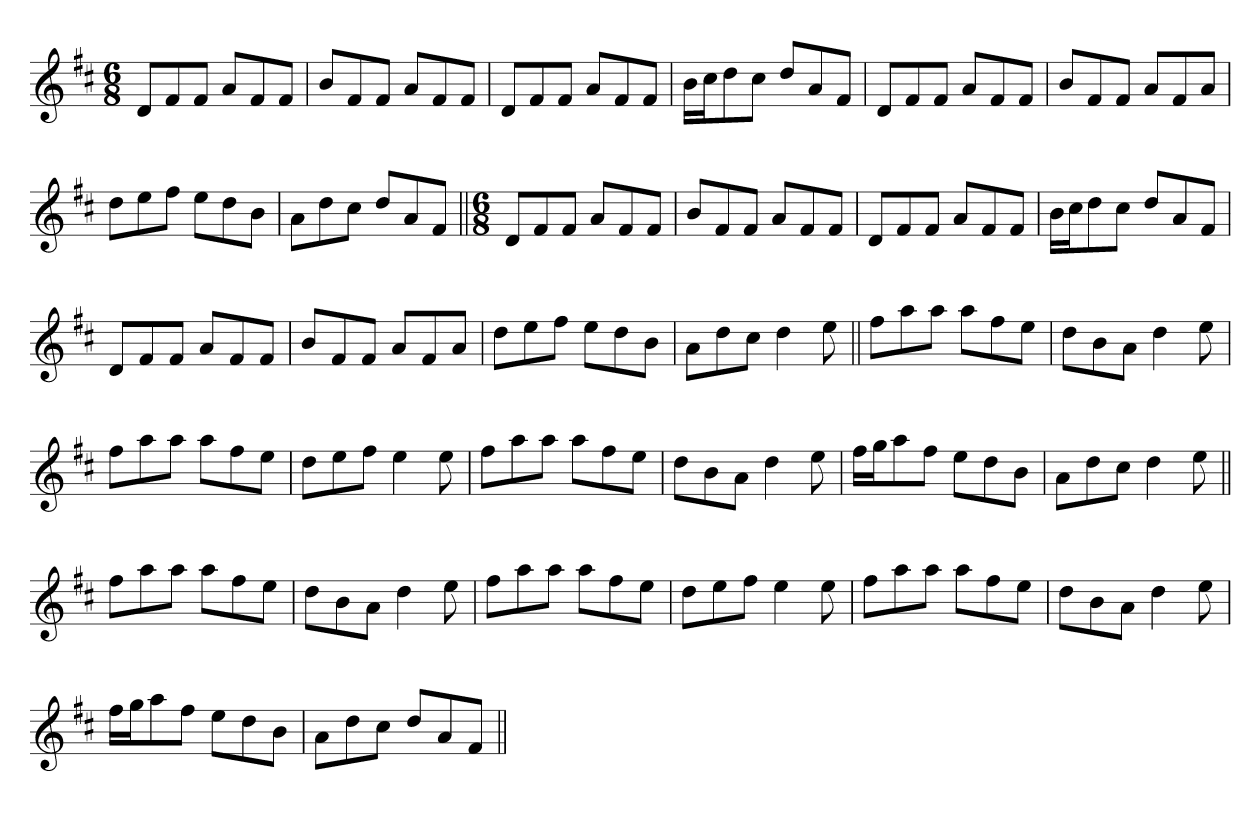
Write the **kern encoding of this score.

**kern
*part1
*staff1
*clefG2
*k[f#c#]
*D:
*M6/8
=1
8dL
8f#
8f#J
8aL
8f#
8f#J
=
8bL
8f#
8f#J
8aL
8f#
8f#J
=
8dL
8f#
8f#J
8aL
8f#
8f#J
=
16bLL
16cc#J
8dd
8cc#J
8ddL
8a
8f#J
=
8dL
8f#
8f#J
8aL
8f#
8f#J
=
8bL
8f#
8f#J
8aL
8f#
8aJ
=
8ddL
8ee
8ff#J
8eeL
8dd
8bJ
=
8aL
8dd
8cc#J
8ddL
8a
8f#J
=||
*M6/8
8dL
8f#
8f#J
8aL
8f#
8f#J
=
8bL
8f#
8f#J
8aL
8f#
8f#J
=
8dL
8f#
8f#J
8aL
8f#
8f#J
=
16bLL
16cc#J
8dd
8cc#J
8ddL
8a
8f#J
=
8dL
8f#
8f#J
8aL
8f#
8f#J
=
8bL
8f#
8f#J
8aL
8f#
8aJ
=
8ddL
8ee
8ff#J
8eeL
8dd
8bJ
=
8aL
8dd
8cc#J
4dd
8ee
=||
8ff#L
8aa
8aaJ
8aaL
8ff#
8eeJ
=
8ddL
8b
8aJ
4dd
8ee
=
8ff#L
8aa
8aaJ
8aaL
8ff#
8eeJ
=
8ddL
8ee
8ff#J
4ee
8ee
=
8ff#L
8aa
8aaJ
8aaL
8ff#
8eeJ
=
8ddL
8b
8aJ
4dd
8ee
=
16ff#LL
16ggJ
8aa
8ff#J
8eeL
8dd
8bJ
=
8aL
8dd
8cc#J
4dd
8ee
=||
8ff#L
8aa
8aaJ
8aaL
8ff#
8eeJ
=
8ddL
8b
8aJ
4dd
8ee
=
8ff#L
8aa
8aaJ
8aaL
8ff#
8eeJ
=
8ddL
8ee
8ff#J
4ee
8ee
=
8ff#L
8aa
8aaJ
8aaL
8ff#
8eeJ
=
8ddL
8b
8aJ
4dd
8ee
=
16ff#LL
16ggJ
8aa
8ff#J
8eeL
8dd
8bJ
=
8aL
8dd
8cc#J
8ddL
8a
8f#J
=||
*-
